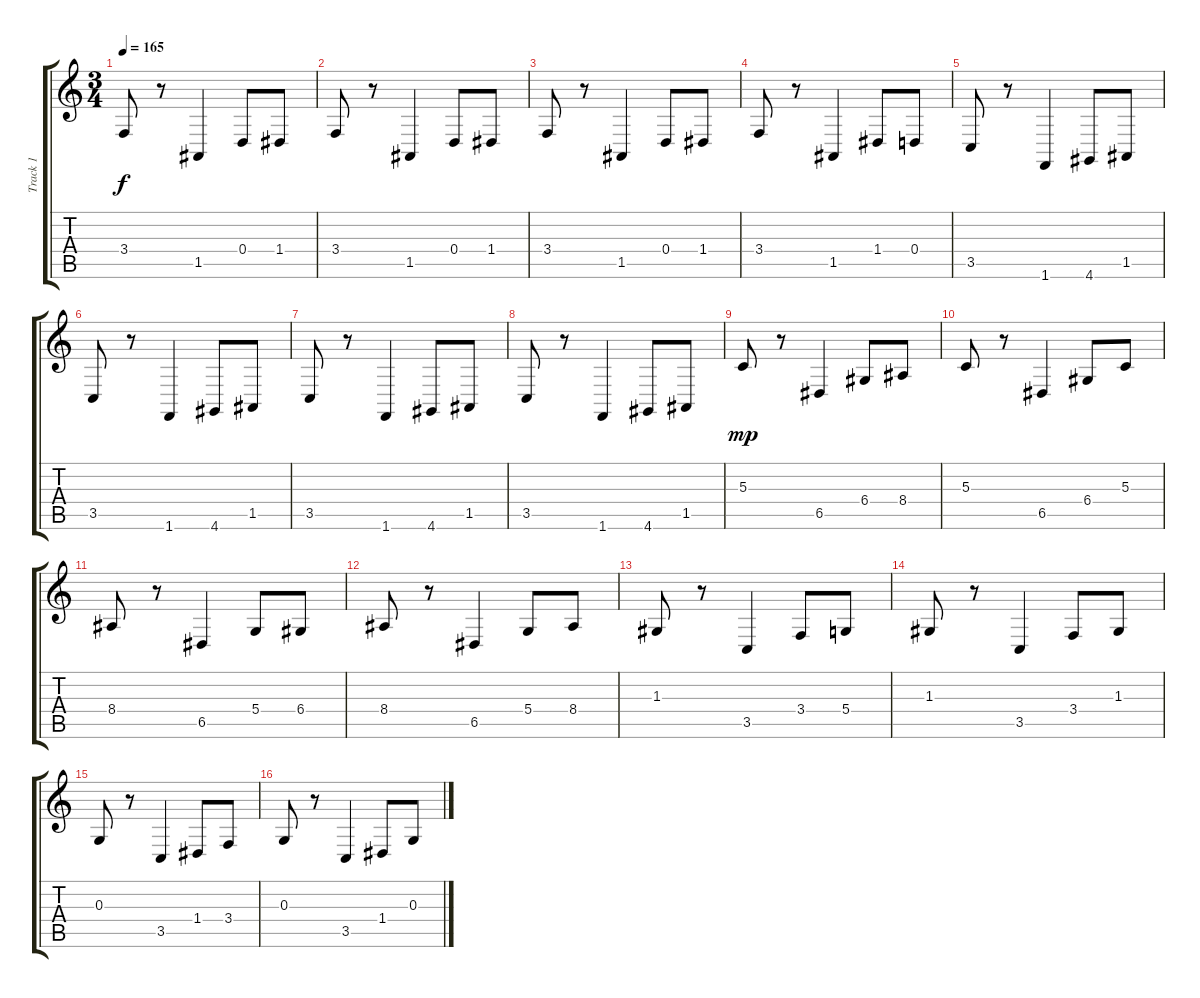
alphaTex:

\track ("Track 1" "Track 1") {instrument violin}
\staff {score tabs}
\tuning (E4 B3 G3 D3 A2 E2) {hide}
\ts (3 4)
\tempo 165
\clef g2
\ks c
3.4.8{dy f} r.8 1.5.4 0.4.8 1.4.8 |
3.4.8 r.8 1.5.4 0.4.8 1.4.8 |
3.4.8 r.8 1.5.4 0.4.8 1.4.8 |
3.4.8 r.8 1.5.4 1.4.8 0.4.8 |
3.5.8 r.8 1.6.4 4.6.8 1.5.8 |
3.5.8 r.8 1.6.4 4.6.8 1.5.8 |
3.5.8 r.8 1.6.4 4.6.8 1.5.8 |
3.5.8 r.8 1.6.4 4.6.8 1.5.8 |
5.3.8{dy mp} r.8 6.5.4 6.4.8 8.4.8 |
5.3.8 r.8 6.5.4 6.4.8 5.3.8 |
8.4.8 r.8 6.5.4 5.4.8 6.4.8 |
8.4.8 r.8 6.5.4 5.4.8 8.4.8 |
1.3.8 r.8 3.5.4 3.4.8 5.4.8 |
1.3.8 r.8 3.5.4 3.4.8 1.3.8 |
0.3.8 r.8 3.5.4 1.4.8 3.4.8 |
0.3.8 r.8 3.5.4 1.4.8 0.3.8
